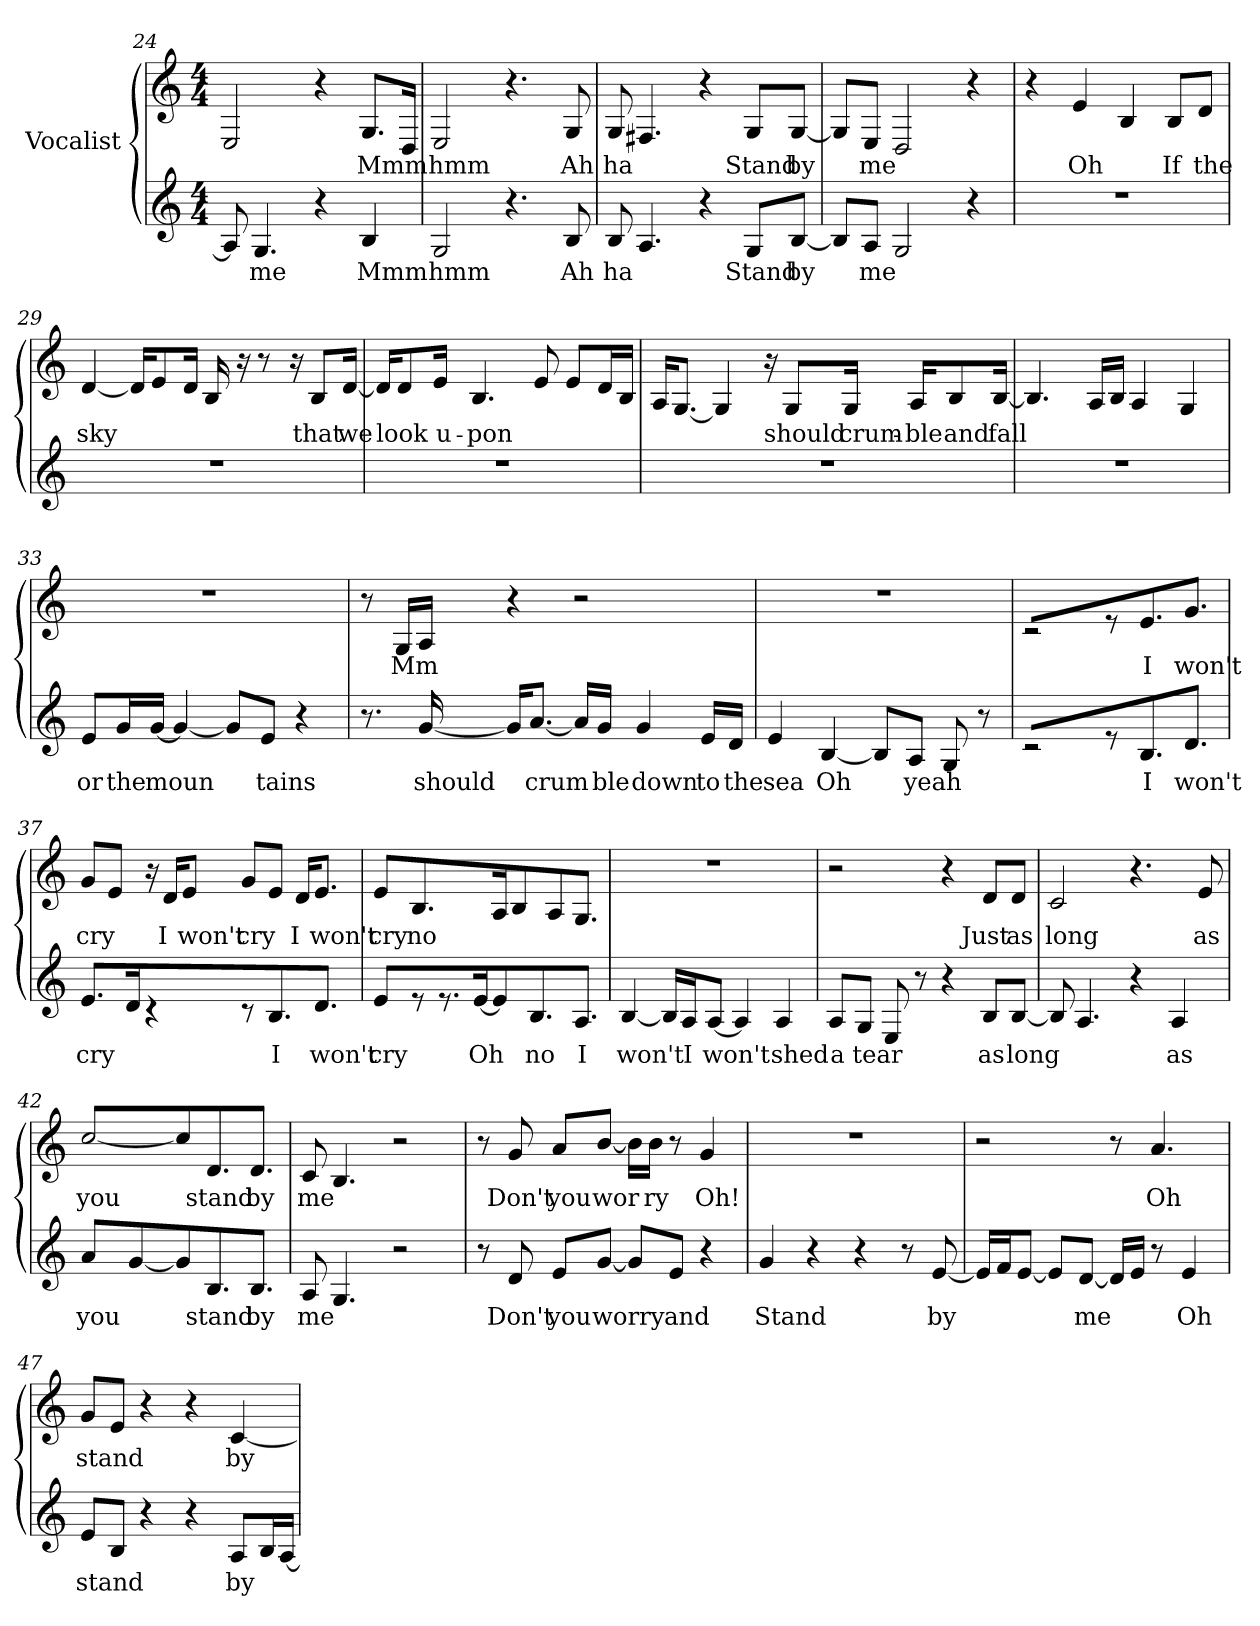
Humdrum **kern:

**kern	**text	**kern	**text
*part1	*part1	*part1	*part1
*staff2	*staff2	*staff1	*staff1
*I"Vocalist	*	*	*
*clefG2	*	*clefG2	*
*M4/4	*	*M4/4	*
=24	=24	=24	=24
8A]	_	2E	_
4.G	me	.	.
4r	.	4r	.
4B	Mmm	8.G/L	Mmm
.	.	16D/Jk	_
=25	=25	=25	=25
2G	hmm	2E	hmm
4.r	.	4.r	.
8B	Ah	8G	Ah
=26	=26	=26	=26
8B	ha	8G	ha
4.A	_	4.F#X	_
4r	.	4r	.
8G/L	Stand	8G/L	Stand
[8B/J	by	[8G/J	by
=27	=27	=27	=27
8B/L]	_	8G/L]	_
8A/J	me	8E/J	me
2G	_	2D	_
4r	.	4r	.
=28	=28	=28	=28
1r	.	4r	.
.	.	4e	Oh
.	.	4B	_
.	.	8B/L	If
.	.	8d/J	the
=29	=29	=29	=29
1r	.	[4d	sky
.	.	16d/KL]	_
.	.	8e/	_
.	.	16d/Jk	_
.	.	16B	_
.	.	16r	.
.	.	8r	.
.	.	16r	.
.	.	8B/L	that
.	.	[16d/Jk	we
=30	=30	=30	=30
1r	.	16d/KL]	_
.	.	8d/	look
.	.	16e/Jk	u-
.	.	4.B	-pon
.	.	8e	_
.	.	8e/L	_
.	.	16d/L	_
.	.	16B/JJ	_
=31	=31	=31	=31
1r	.	16A/KL	_
.	.	[8.G/J	_
.	.	4G]	_
.	.	16r	.
.	.	8G/L	should
.	.	16G/Jk	crum-
.	.	16A/KL	-ble
.	.	8B/	and
.	.	[16B/Jk	fall
=32	=32	=32	=32
1r	.	4.B]	_
.	.	16A/LL	_
.	.	16B/JJ	_
.	.	4A	_
.	.	4G	_
=33	=33	=33	=33
8e/L	or	1r	.
16g/L	the	.	.
[16g/JJ	moun-	.	.
4g_	_	.	.
8g/L]	_	.	.
8e/J	-tains	.	.
4r	.	.	.
=34	=34	=34	=34
8.r	.	8r	.
.	.	16G/LL	Mm
[16g	should	16A/JJ	_
16g/KL]	_	4r	.
[8.a/J	crum-	.	.
16a/LL]	_	2r	.
16g/JJ	-ble	.	.
4g	down	.	.
16e/LL	to	.	.
16d/JJ	the	.	.
=35	=35	=35	=35
4e	sea	1r	.
[4B	Oh	.	.
8B/L]	_	.	.
8A/J	yeah	.	.
8G	_	.	.
8r	.	.	.
=36	=36	=36	=36
2r	.	2r	.
8r	.	8r	.
8.B	I	8.e	I
8.dJ	won't	8.gJ	won't
=37	=37	=37	=37
8.e/L	cry	8g/L	cry
.	.	8e/J	_
16d/Jk	_	.	.
4r	.	16r	.
.	.	16d/KL	I
.	.	8e/J	won't
8r	.	8g/L	cry
8.B	I	8e/J	_
.	.	16d/KL	I
8.dJ	won't	8.e/J	won't
=38	=38	=38	=38
8e	cry	8e	cry
8r	.	4.B	no
8.r	.	.	.
[16e	Oh	.	.
8e/L]	_	16A/KL	_
.	.	8B/	_
8.B/J	no	.	.
.	.	8A/J	_
8.AJ	I	8.GJ	_
=39	=39	=39	=39
[4B	won't	1r	.
16B/LL]	_	.	.
16A/J	I	.	.
[8A/J	won't	.	.
4A]	_	.	.
4A	shed	.	.
=40	=40	=40	=40
8A/L	a	2r	.
8G/J	tear	.	.
8E	_	.	.
8r	.	.	.
4r	.	4r	.
8B/L	as	8d/L	Just
[8B/J	long	8d/J	as
=41	=41	=41	=41
8B]	_	2c	long
4.A	_	.	.
4r	.	4.r	.
4A	as	.	.
.	.	8e	as
=42	=42	=42	=42
4a	you	[2cc	you
[4g	_	.	.
8g/L]	_	8cc/L]	_
8.B/J	stand	8.d/J	stand
8.BJ	by	8.dJ	by
=43	=43	=43	=43
8A	me	8c	me
4.G	_	4.B	_
2r	.	2r	.
=44	=44	=44	=44
8r	.	8r	.
8d	Don't	8g	Don't
8e/L	you	8a/L	you
[8g/J	worry	[8b/J	wor-
8g/L]	_	16b\LL]	_
.	.	16b\JJ	-ry
8e/J	and	8r	.
4r	.	4g	Oh!
=45	=45	=45	=45
4g	Stand	1r	.
4r	.	.	.
4r	.	.	.
8r	.	.	.
[8e	by	.	.
=46	=46	=46	=46
16e/LL]	_	2r	.
16f/J	_	.	.
[8e/J	_	.	.
8e/L]	_	.	.
[8d/J	me	.	.
16d/LL]	_	8r	.
16e/JJ	_	.	.
8r	.	4.a	Oh
4e	Oh	.	.
=47	=47	=47	=47
8e/L	stand	8g/L	stand
8B/J	_	8e/J	_
4r	.	4r	.
4r	.	4r	.
8A/L	by	[4c	by
16B/L	_	.	.
[16A/JJ	_	.	.
=	=	=	=
*-	*-	*-	*-
